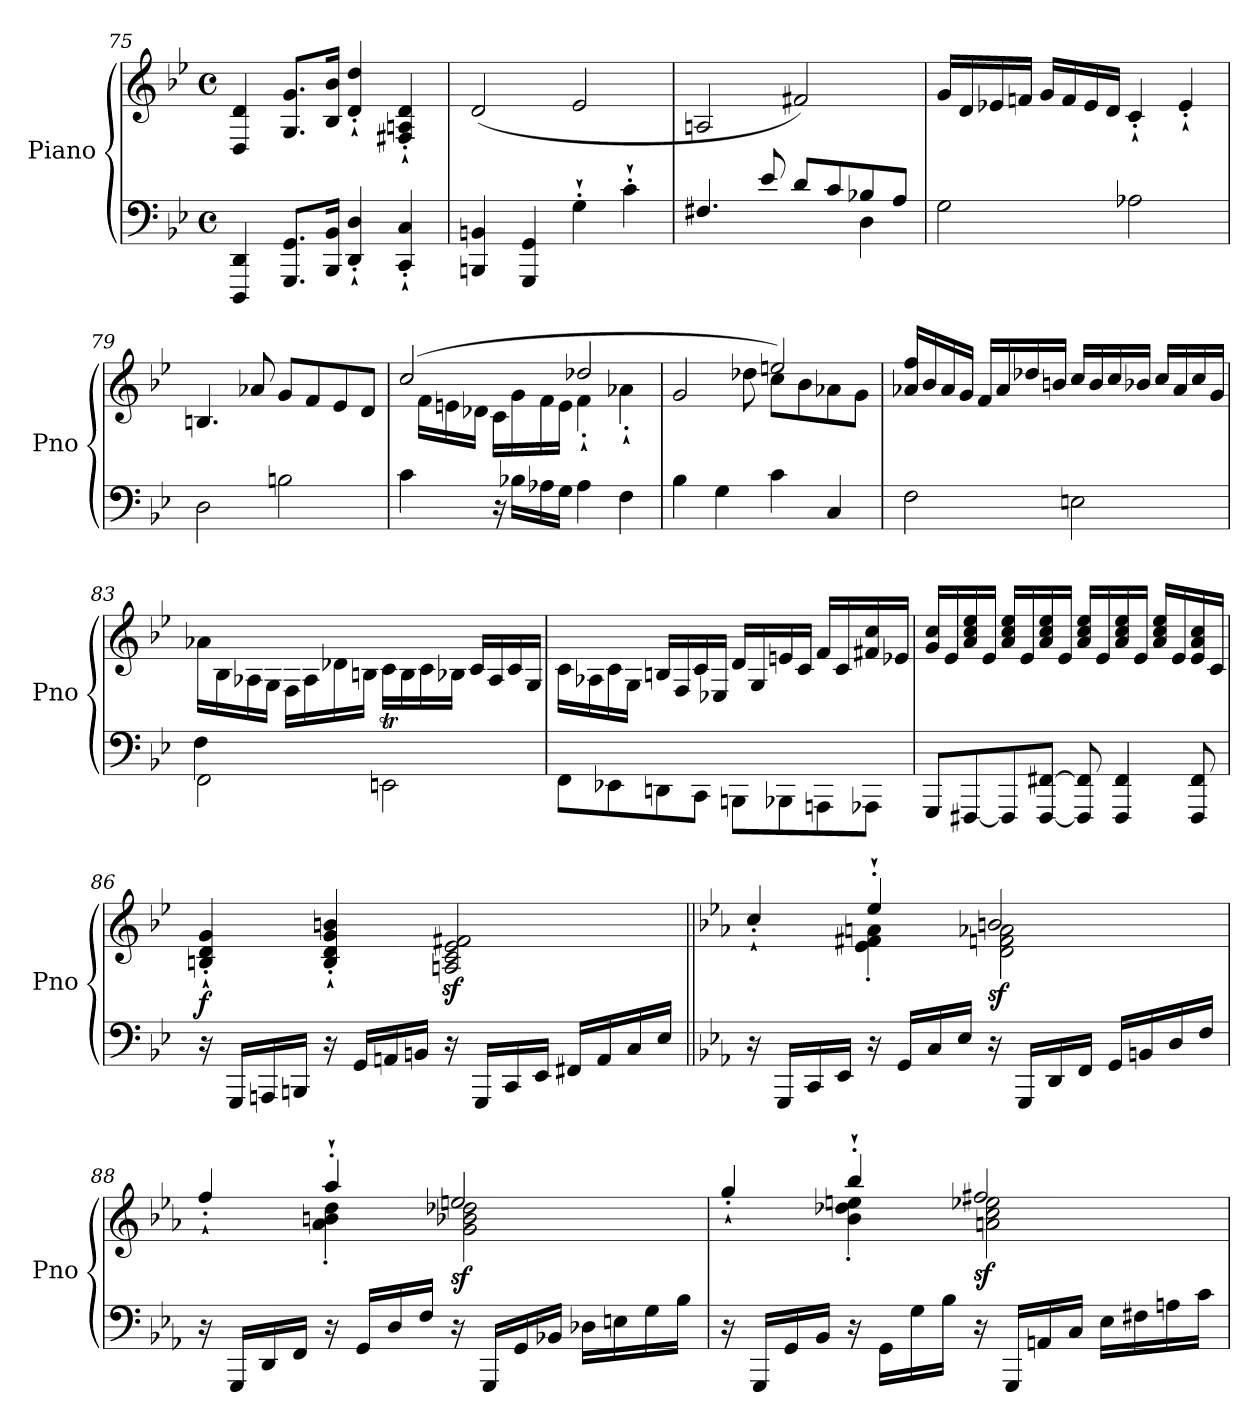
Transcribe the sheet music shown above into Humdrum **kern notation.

**kern	**kern	**dynam
*part1	*part1	*part1
*staff2	*staff1	*staff1/2
*I"Piano	*	*
*I'Pno	*	*
*clefF4	*clefG2	*
*k[b-e-]	*k[b-e-]	*
*M4/4	*M4/4	*
*met(c)	*met(c)	*
=75	=75	=75
4DDD/ 4DD/	4D/ 4d/	.
8.GGG/ 8.GG/L	8.G/ 8.g/L	.
16BBB-/ 16BB-/Jk	16B-/ 16b-/Jk	.
4DD/'` 4D/'`	4d/'` 4dd/'`	.
4CC/'` 4C/'`	4F#X/'` 4An/'` 4d/'`	.
=76	=76	=76
4BBBn/ 4BBn/	(>2d/	.
4GGG/ 4GG/	.	.
4G'`\	2e-/	.
4c'`\	.	.
=77	=77	=77
*^	*	*
4.F#X/	2.ryy	2An/	.
8e-/	.	.	.
8d/L	.	2f#X/)	.
8c/	.	.	.
8B-X/	4D\	.	.
8A/J	.	.	.
*v	*v	*	*
=78	=78	=78
2G\	16g/LL	.
.	16d/	.
.	16e-X/	.
.	16fn/JJ	.
.	16g/LL	.
.	16f/	.
.	16e-/	.
.	16d/JJ	.
2A-X\	4c'`/	.
.	4e-'`/	.
=79	=79	=79
2D\	4.Bn/	.
.	8a-X/	.
2Bn\	8g/L	.
.	8f/	.
.	8e-/	.
.	8d/J	.
=80	=80	=80
*	*^	*
4c\	(>2cc/	16ryy	.
.	.	16f\LL	.
.	.	16en\	.
.	.	16d-X\JJ	.
16r	.	16c\LL	.
16B-X\LL	.	16g\	.
16A-X\	.	16f\	.
16G\JJ	.	16e\JJ	.
4A-\	2dd-X/	4f'`\	.
4F\	.	4a-X'`\	.
=81	=81	=81	=81
4B-\	2g/	4.ryy	.
4G\	.	.	.
.	.	8dd-X\	.
4c\	2een/)	8cc\L	.
.	.	8b-\	.
4C/	.	8a-X\	.
.	.	8g\J	.
*	*v	*v	*
=82	=82	=82
2F\	16a-X/ 16ff/LL	.
.	16b-/	.
.	16a-/	.
.	16g/JJ	.
.	16f/LL	.
.	16a-/	.
.	16dd-X/	.
.	16bn/JJ	.
2En\	16cc/LL	.
.	16b/	.
.	16cc/	.
.	16b-X/JJ	.
.	16cc/LL	.
.	16a-/	.
.	16cc/	.
.	16g/JJ	.
=83	=83	=83
*^	*	*
2FF\	4F\	16a-X\LL	.
.	.	16B-\	.
.	.	16A-X\	.
.	.	16G\JJ	.
.	2.ryy	16F\LL	.
.	.	16A-\	.
.	.	16d-X\	.
.	.	16Bn\JJ	.
2EEnt\	.	16c\LL	.
.	.	16B\	.
.	.	16c\	.
.	.	16B-X\JJ	.
.	.	16c/LL	.
.	.	16A-/	.
.	.	16c/	.
.	.	16G/JJ	.
*v	*v	*	*
=84	=84	=84
8FF\L	16c\LL	.
.	16A-X\	.
8EE-X\	16c\	.
.	16G\JJ	.
8DDn\	16Bn/LL	.
.	16F/	.
8CC\J	16c/	.
.	16E-X/JJ	.
8BBBn\L	16d/LL	.
.	16G/	.
8BBB-X\	16en/	.
.	16c/JJ	.
8AAAn\	16f/LL	.
.	16c/	.
8AAA-X\J	16f#X/ 16cc/	.
.	16e-X/JJ	.
=85	=85	=85
8GGG/L	16g/ 16cc/LL	.
.	16e-/	.
[8FFF#X/	16a/ 16cc/ 16ee-/	.
.	16e-/JJ	.
8FFF#/]	16a/ 16cc/ 16ee-/LL	.
.	16e-/	.
[8FFF#/ [8FF#X/J	16a/ 16cc/ 16ee-/	.
.	16e-/JJ	.
8FFF#/] 8FF#/]	16a/ 16cc/ 16ee-/LL	.
.	16e-/	.
4FFF#/ 4FF#/	16a/ 16cc/ 16ee-/	.
.	16e-/JJ	.
.	16a/ 16cc/ 16ee-/LL	.
.	16e-/	.
8FFF#/ 8FF#/	16e-/ 16a/ 16cc/	.
.	16c/JJ	.
=86	=86	=86
!	!	!LO:DY:b
16r	4Bn/'` 4d/'` 4g/'`	f
16GGG/LL	.	.
16AAAn/	.	.
16BBBn/JJ	.	.
16r	4B/'` 4d/'` 4g/'` 4bn/'`	.
16GG/LL	.	.
16AAn/	.	.
16BBn/JJ	.	.
16r	2An/z< 2c/z< 2e-/z< 2f#X/z<	.
16GGG/LL	.	.
16CC/	.	.
16EE-/JJ	.	.
16FF#X/LL	.	.
16AA/	.	.
16C/	.	.
16E-/JJ	.	.
=87||	=87||	=87||
*k[b-e-a-]	*k[b-e-a-]	*
*	*^	*
16r	4cc'`/	4ryy	.
16GGG/LL	.	.	.
16CC/	.	.	.
16EE-/JJ	.	.	.
16r	4ee-'`/	4e-\' 4f#X\' 4an\'	.
16GG/LL	.	.	.
16C/	.	.	.
16E-/JJ	.	.	.
!	!	!	!LO:DY:b
16r	2bn/	2d\ 2fn\ 2a-X\	sf
16GGG/LL	.	.	.
16DD/	.	.	.
16FF/JJ	.	.	.
16GG/LL	.	.	.
16BBn/	.	.	.
16D/	.	.	.
16F/JJ	.	.	.
=88	=88	=88	=88
16r	4ff'`/	4ryy	.
16GGG/LL	.	.	.
16DD/	.	.	.
16FF/JJ	.	.	.
16r	4aa-'`/	4a-\' 4bn\' 4dd\'	.
16GG/LL	.	.	.
16D/	.	.	.
16F/JJ	.	.	.
!	!	!	!LO:DY:b
16r	2een/	2g\ 2b-X\ 2dd-X\	sf
16GGG/LL	.	.	.
16GG/	.	.	.
16BB-X/JJ	.	.	.
16D-X\LL	.	.	.
16En\	.	.	.
16G\	.	.	.
16B-\JJ	.	.	.
=89	=89	=89	=89
16r	4gg'`/	4ryy	.
16GGG/LL	.	.	.
16GG/	.	.	.
16BB-/JJ	.	.	.
16r	4bb-'`/	4b-\' 4dd-X\' 4een\'	.
16GG\LL	.	.	.
16G\	.	.	.
16B-\JJ	.	.	.
!	!	!	!LO:DY:b
16r	2ff#X/	2an\ 2cc\ 2ee-X\	sf
16GGG/LL	.	.	.
16AAn/	.	.	.
16C/JJ	.	.	.
16E-\LL	.	.	.
16F#X\	.	.	.
16An\	.	.	.
16c\JJ	.	.	.
*	*v	*v	*
=	=	=
*-	*-	*-
